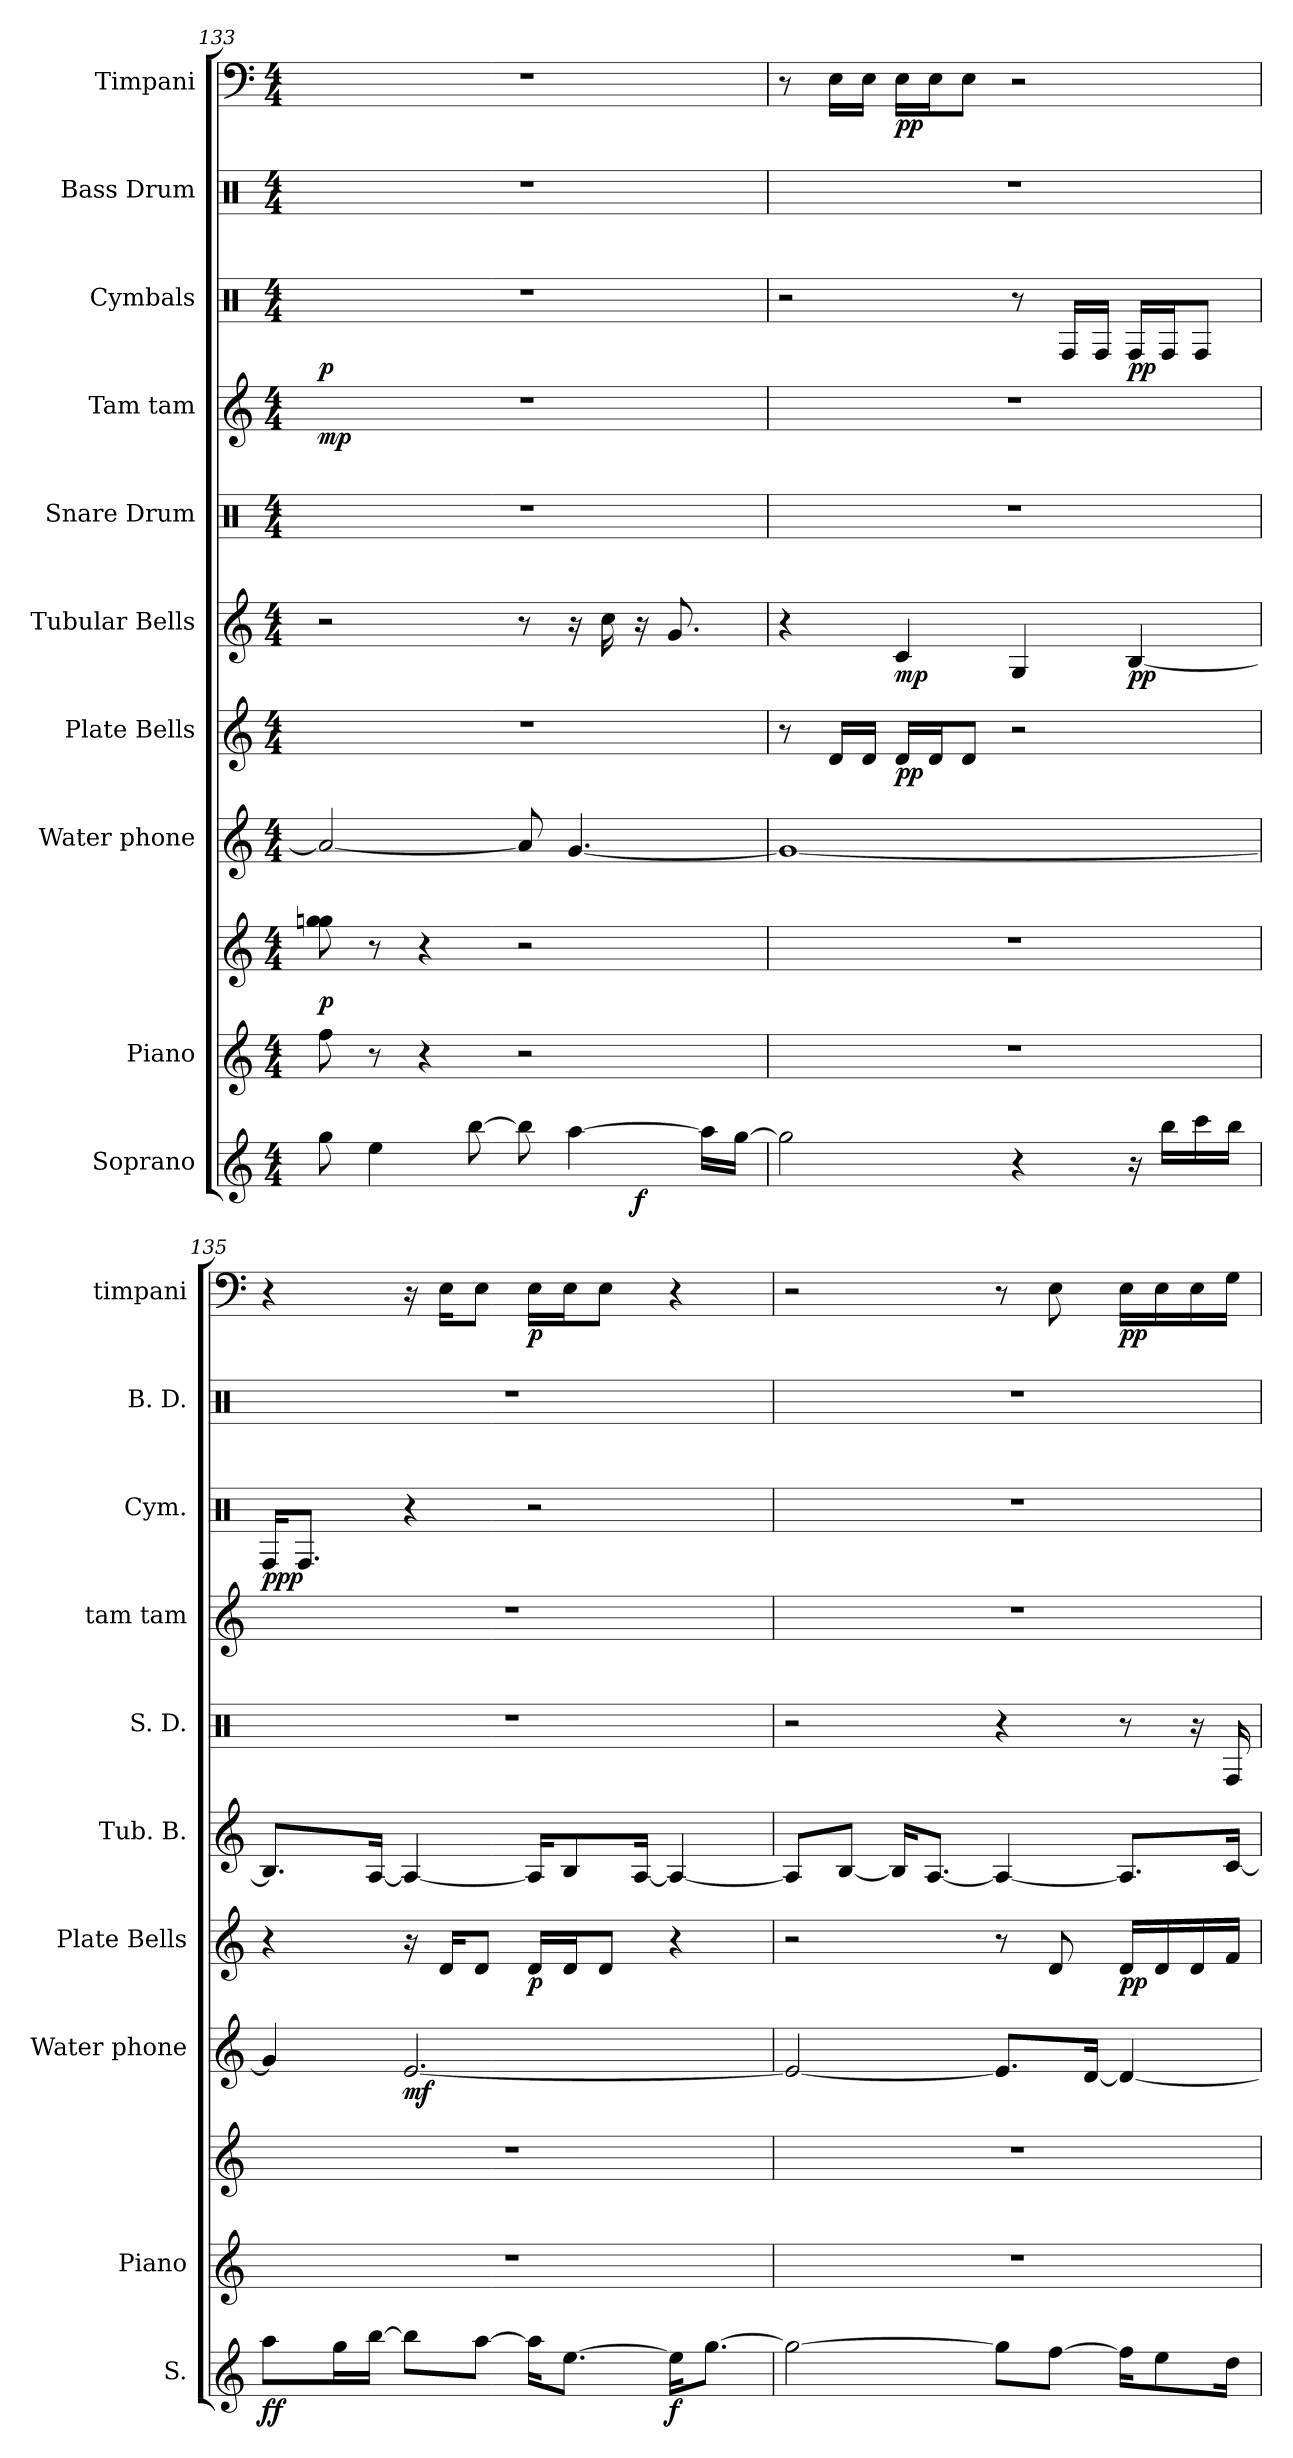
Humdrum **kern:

**kern	**dynam	**kern	**kern	**dynam	**kern	**dynam	**kern	**dynam	**kern	**dynam	**kern	**kern	**dynam	**kern	**dynam	**kern	**kern	**dynam
*part10	*part10	*part9	*part9	*part9	*part8	*part8	*part7	*part7	*part6	*part6	*part5	*part4	*part4	*part3	*part3	*part2	*part1	*part1
*staff11	*staff11	*staff10	*staff9	*staff9/10	*staff8	*staff8	*staff7	*staff7	*staff6	*staff6	*staff5	*staff4	*staff4	*staff3	*staff3	*staff2	*staff1	*staff1
*I"Soprano	*	*I"Piano	*	*	*I"Water phone	*	*I"Plate Bells	*	*I"Tubular Bells	*	*I"Snare Drum	*I"Tam tam	*	*I"Cymbals	*	*I"Bass Drum	*I"Timpani	*
*I'S.	*	*I'Piano	*	*	*I'Water phone	*	*I'Plate Bells	*	*I'Tub. B.	*	*I'S. D.	*I'tam tam	*	*I'Cym.	*	*I'B. D.	*I'timpani	*
*clefG2	*	*clefG2	*clefG2	*	*clefG2	*	*clefG2	*	*clefG2	*	*clefX	*clefG2	*	*clefX	*	*clefX	*clefF4	*
*k[]	*	*k[]	*k[]	*	*k[]	*	*k[]	*	*k[]	*	*k[]	*k[]	*	*k[]	*	*k[]	*k[]	*
*C:	*	*C:	*C:	*	*C:	*	*C:	*	*C:	*	*C:	*C:	*	*C:	*	*C:	*C:	*
*M4/4	*	*M4/4	*M4/4	*	*M4/4	*	*M4/4	*	*M4/4	*	*M4/4	*M4/4	*	*M4/4	*	*M4/4	*M4/4	*
=133	=133	=133	=133	=133	=133	=133	=133	=133	=133	=133	=133	=133	=133	=133	=133	=133	=133	=133
*^	*	*	*	*	*	*	*	*	*	*	*	*	*	*	*	*	*	*
8ggi\	2.ryy	.	8ffi\	8ggni\ 8ggi	p	2ai/_	.	1r	.	2r	.	1r	1r	mp	1r	p	1r	1r	.
4eei\	.	.	8r	8r	.	.	.	.	.	.	.	.	.	.	.	.	.	.	.
.	.	.	4r	4r	.	.	.	.	.	.	.	.	.	.	.	.	.	.	.
[8bbi\	.	.	.	.	.	.	.	.	.	.	.	.	.	.	.	.	.	.	.
8bbi\]	.	.	2r	2r	.	8ai/]	.	.	.	8r	.	.	.	.	.	.	.	.	.
[4aai\	.	.	.	.	.	[4.gi/	.	.	.	16r	.	.	.	.	.	.	.	.	.
.	.	.	.	.	.	.	.	.	.	16cci\	.	.	.	.	.	.	.	.	.
.	4ryy	f	.	.	.	.	.	.	.	16r	.	.	.	.	.	.	.	.	.
.	.	.	.	.	.	.	.	.	.	8.gi/	.	.	.	.	.	.	.	.	.
16aai\LL]	.	.	.	.	.	.	.	.	.	.	.	.	.	.	.	.	.	.	.
[16ggi\JJ	.	.	.	.	.	.	.	.	.	.	.	.	.	.	.	.	.	.	.
*v	*v	*	*	*	*	*	*	*	*	*	*	*	*	*	*	*	*	*	*
!!LO:PB:g=z
=134	=134	=134	=134	=134	=134	=134	=134	=134	=134	=134	=134	=134	=134	=134	=134	=134	=134	=134
2ggi\]	.	1r	1r	.	1gi_	.	8r	.	4r	.	1r	1r	.	2r	.	1r	8r	.
.	.	.	.	.	.	.	16di/LL	.	.	.	.	.	.	.	.	.	16Ei\LL	.
.	.	.	.	.	.	.	16di/JJ	.	.	.	.	.	.	.	.	.	16Ei\JJ	.
.	.	.	.	.	.	.	16di/LL	pp	4ci/	mp	.	.	.	.	.	.	16Ei\LL	pp
.	.	.	.	.	.	.	16di/J	.	.	.	.	.	.	.	.	.	16Ei\J	.
.	.	.	.	.	.	.	8di/J	.	.	.	.	.	.	.	.	.	8Ei\J	.
4r	.	.	.	.	.	.	2r	.	4Gi/	.	.	.	.	8r	.	.	2r	.
.	.	.	.	.	.	.	.	.	.	.	.	.	.	16RFi/LL	.	.	.	.
.	.	.	.	.	.	.	.	.	.	.	.	.	.	16RFi/JJ	.	.	.	.
16r	.	.	.	.	.	.	.	.	[4Bi/	pp	.	.	.	16RFi/LL	pp	.	.	.
16bbi\LL	.	.	.	.	.	.	.	.	.	.	.	.	.	16RFi/J	.	.	.	.
16ccci\	.	.	.	.	.	.	.	.	.	.	.	.	.	8RFi/J	.	.	.	.
16bbi\JJ	.	.	.	.	.	.	.	.	.	.	.	.	.	.	.	.	.	.
=135	=135	=135	=135	=135	=135	=135	=135	=135	=135	=135	=135	=135	=135	=135	=135	=135	=135	=135
8aai\L	ff	1r	1r	.	4gi/]	.	4r	.	8.Bi/L]	.	1r	1r	.	16RFi/KL	ppp	1r	4r	.
.	.	.	.	.	.	.	.	.	.	.	.	.	.	8.RFi/J	.	.	.	.
16ggi\L	.	.	.	.	.	.	.	.	.	.	.	.	.	.	.	.	.	.
[16bbi\JJ	.	.	.	.	.	.	.	.	[16Ai/Jk	.	.	.	.	.	.	.	.	.
8bbi\L]	.	.	.	.	[2.ei/	mf	16r	.	4Ai/_	.	.	.	.	4r	.	.	16r	.
.	.	.	.	.	.	.	16di/KL	.	.	.	.	.	.	.	.	.	16Ei\KL	.
[8aai\J	.	.	.	.	.	.	8di/J	.	.	.	.	.	.	.	.	.	8Ei\J	.
16aai\KL]	.	.	.	.	.	.	16di/LL	p	16Ai/KL]	.	.	.	.	2r	.	.	16Ei\LL	p
[8.eei\J	.	.	.	.	.	.	16di/J	.	8Bi/	.	.	.	.	.	.	.	16Ei\J	.
.	.	.	.	.	.	.	8di/J	.	.	.	.	.	.	.	.	.	8Ei\J	.
.	.	.	.	.	.	.	.	.	[16Ai/Jk	.	.	.	.	.	.	.	.	.
16eei\KL]	f	.	.	.	.	.	4r	.	4Ai/_	.	.	.	.	.	.	.	4r	.
[8.ggi\J	.	.	.	.	.	.	.	.	.	.	.	.	.	.	.	.	.	.
=136	=136	=136	=136	=136	=136	=136	=136	=136	=136	=136	=136	=136	=136	=136	=136	=136	=136	=136
2ggi\_	.	1r	1r	.	2ei/_	.	2r	.	8Ai/L]	.	2r	1r	.	1r	.	1r	2r	.
.	.	.	.	.	.	.	.	.	[8Bi/J	.	.	.	.	.	.	.	.	.
.	.	.	.	.	.	.	.	.	16Bi/KL]	.	.	.	.	.	.	.	.	.
.	.	.	.	.	.	.	.	.	[8.Ai/J	.	.	.	.	.	.	.	.	.
8ggi\L]	.	.	.	.	8.ei/L]	.	8r	.	4Ai/_	.	4r	.	.	.	.	.	8r	.
[8ffi\J	.	.	.	.	.	.	8di/	.	.	.	.	.	.	.	.	.	8Ei\	.
.	.	.	.	.	[16di/Jk	.	.	.	.	.	.	.	.	.	.	.	.	.
16ffi\KL]	.	.	.	.	4di/_	.	16di/LL	pp	8.Ai/L]	.	8r	.	.	.	.	.	16Ei\LL	pp
8eei\	.	.	.	.	.	.	16di/	.	.	.	.	.	.	.	.	.	16Ei\	.
.	.	.	.	.	.	.	16di/	.	.	.	16r	.	.	.	.	.	16Ei\	.
16ddi\Jk	.	.	.	.	.	.	16fi/JJ	.	[16ci/Jk	.	16RFi/	.	.	.	.	.	16Gi\JJ	.
=	=	=	=	=	=	=	=	=	=	=	=	=	=	=	=	=	=	=
*-	*-	*-	*-	*-	*-	*-	*-	*-	*-	*-	*-	*-	*-	*-	*-	*-	*-	*-
